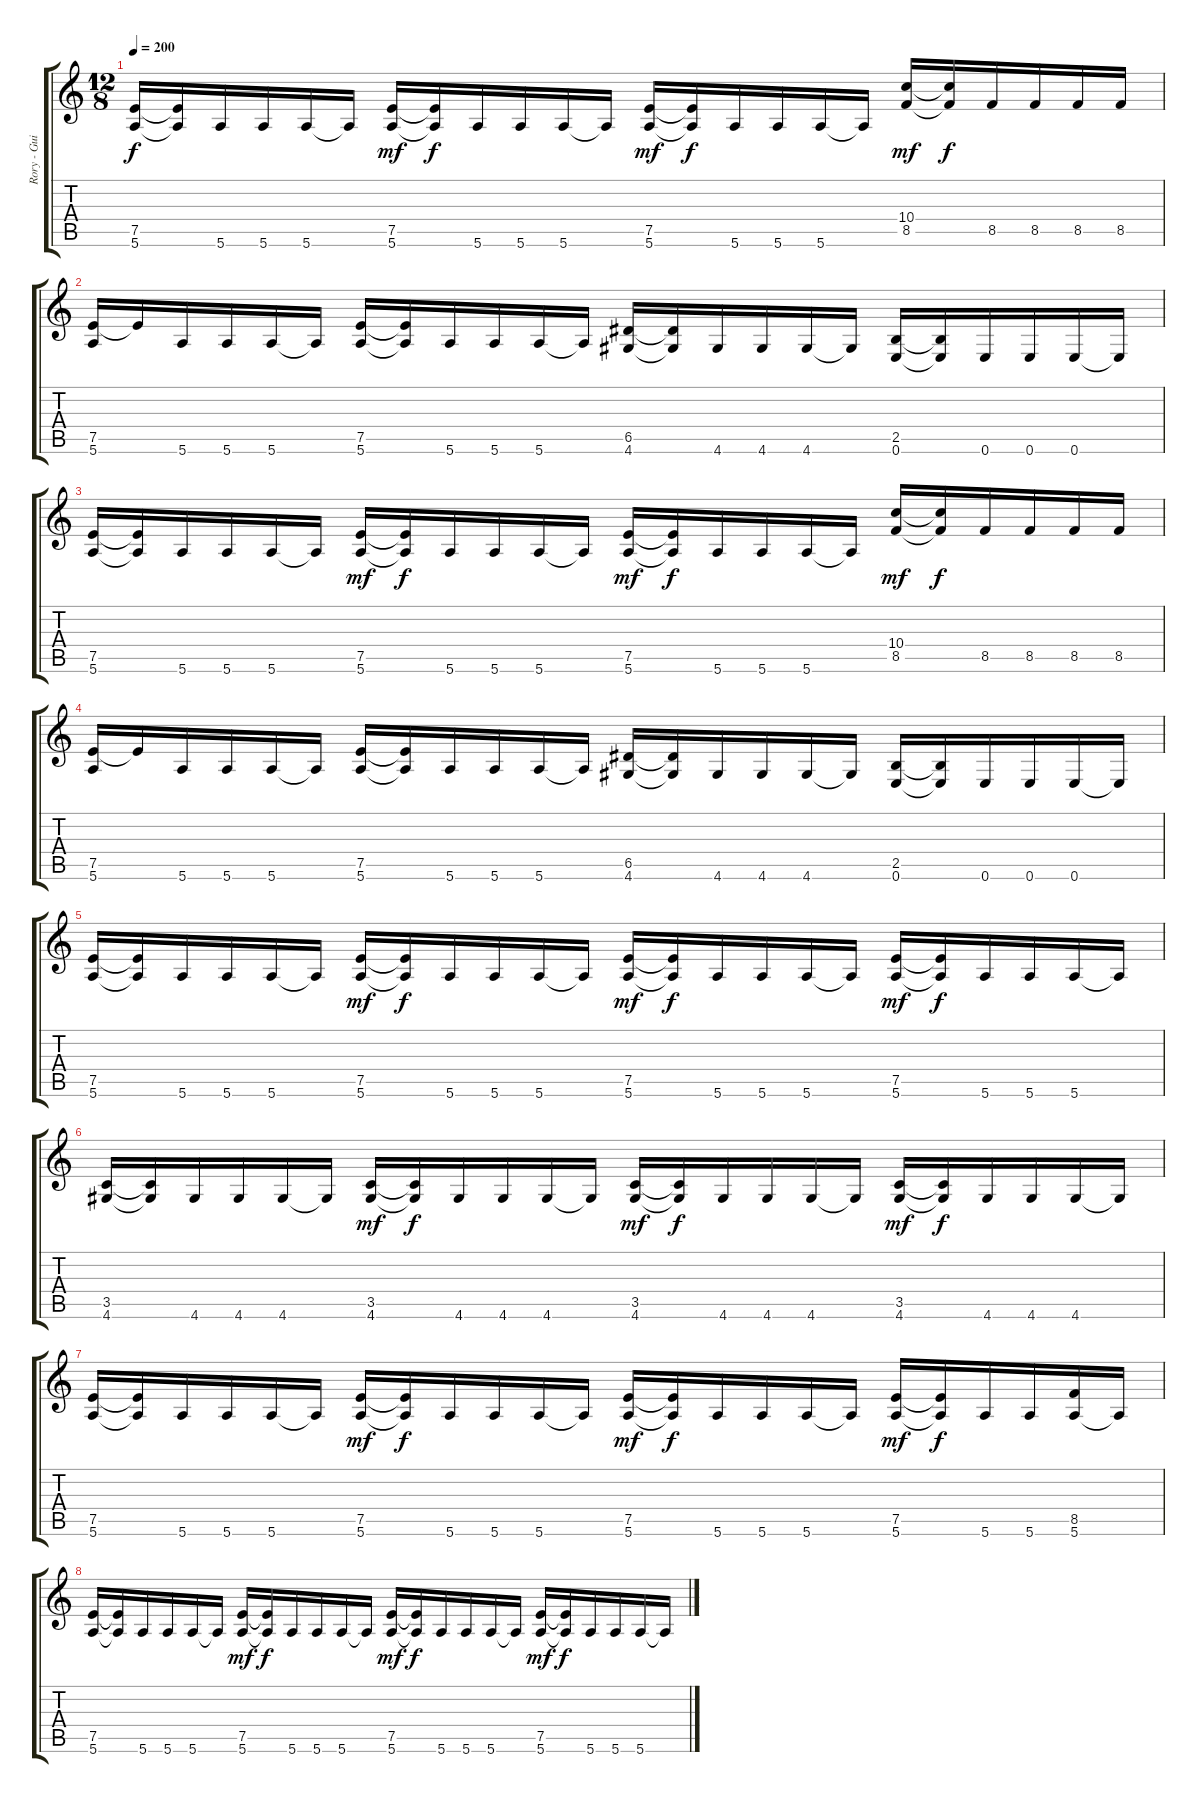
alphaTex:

\track ("Rory - Guitar" "Rory - Gui") {instrument distortionguitar}
\staff {score tabs}
\tuning (E4 B3 G3 D3 A2 E2) {hide}
\ts (12 8)
\tempo 200
\clef g2
\ks c
(7.5 5.6).16{dy f} (7.5{t} 5.6{t}).16 5.6.16 5.6.16 5.6.16 5.6{t}.16 (7.5 5.6).16{dy mf} (7.5{t} 5.6{t}).16{dy f} 5.6.16 5.6.16 5.6.16 5.6{t}.16 (7.5 5.6).16{dy mf} (7.5{t} 5.6{t}).16{dy f} 5.6.16 5.6.16 5.6.16 5.6{t}.16 (10.4 8.5).16{dy mf} (10.4{t} 8.5{t}).16{dy f} 8.5.16 8.5.16 8.5.16 8.5.16 |
(7.5 5.6).16 7.5{t}.16 5.6.16 5.6.16 5.6.16 5.6{t}.16 (7.5 5.6).16 (7.5{t} 5.6{t}).16 5.6.16 5.6.16 5.6.16 5.6{t}.16 (6.5 4.6).16 (6.5{t} 4.6{t}).16 4.6.16 4.6.16 4.6.16 4.6{t}.16 (2.5 0.6).16 (2.5{t} 0.6{t}).16 0.6.16 0.6.16 0.6.16 0.6{t}.16 |
(7.5 5.6).16 (7.5{t} 5.6{t}).16 5.6.16 5.6.16 5.6.16 5.6{t}.16 (7.5 5.6).16{dy mf} (7.5{t} 5.6{t}).16{dy f} 5.6.16 5.6.16 5.6.16 5.6{t}.16 (7.5 5.6).16{dy mf} (7.5{t} 5.6{t}).16{dy f} 5.6.16 5.6.16 5.6.16 5.6{t}.16 (10.4 8.5).16{dy mf} (10.4{t} 8.5{t}).16{dy f} 8.5.16 8.5.16 8.5.16 8.5.16 |
(7.5 5.6).16 7.5{t}.16 5.6.16 5.6.16 5.6.16 5.6{t}.16 (7.5 5.6).16 (7.5{t} 5.6{t}).16 5.6.16 5.6.16 5.6.16 5.6{t}.16 (6.5 4.6).16 (6.5{t} 4.6{t}).16 4.6.16 4.6.16 4.6.16 4.6{t}.16 (2.5 0.6).16 (2.5{t} 0.6{t}).16 0.6.16 0.6.16 0.6.16 0.6{t}.16 |
(7.5 5.6).16{balance 16} (7.5{t} 5.6{t}).16 5.6.16 5.6.16 5.6.16 5.6{t}.16 (7.5 5.6).16{dy mf} (7.5{t} 5.6{t}).16{dy f} 5.6.16 5.6.16 5.6.16 5.6{t}.16 (7.5 5.6).16{dy mf} (7.5{t} 5.6{t}).16{dy f} 5.6.16 5.6.16 5.6.16 5.6{t}.16 (7.5 5.6).16{dy mf} (7.5{t} 5.6{t}).16{dy f} 5.6.16 5.6.16 5.6.16 5.6{t}.16 |
(3.5 4.6).16 (3.5{t} 4.6{t}).16 4.6.16 4.6.16 4.6.16 4.6{t}.16 (3.5 4.6).16{dy mf} (3.5{t} 4.6{t}).16{dy f} 4.6.16 4.6.16 4.6.16 4.6{t}.16 (3.5 4.6).16{dy mf} (3.5{t} 4.6{t}).16{dy f} 4.6.16 4.6.16 4.6.16 4.6{t}.16 (3.5 4.6).16{dy mf} (3.5{t} 4.6{t}).16{dy f} 4.6.16 4.6.16 4.6.16 4.6{t}.16 |
(7.5 5.6).16 (7.5{t} 5.6{t}).16 5.6.16 5.6.16 5.6.16 5.6{t}.16 (7.5 5.6).16{dy mf} (7.5{t} 5.6{t}).16{dy f} 5.6.16 5.6.16 5.6.16 5.6{t}.16 (7.5 5.6).16{dy mf} (7.5{t} 5.6{t}).16{dy f} 5.6.16 5.6.16 5.6.16 5.6{t}.16 (7.5 5.6).16{dy mf} (7.5{t} 5.6{t}).16{dy f} 5.6.16 5.6.16 (8.5 5.6).16 5.6{t}.16 |
(7.5 5.6).16 (7.5{t} 5.6{t}).16 5.6.16 5.6.16 5.6.16 5.6{t}.16 (7.5 5.6).16{dy mf} (7.5{t} 5.6{t}).16{dy f} 5.6.16 5.6.16 5.6.16 5.6{t}.16 (7.5 5.6).16{dy mf} (7.5{t} 5.6{t}).16{dy f} 5.6.16 5.6.16 5.6.16 5.6{t}.16 (7.5 5.6).16{dy mf} (7.5{t} 5.6{t}).16{dy f} 5.6.16 5.6.16 5.6.16 5.6{t}.16
